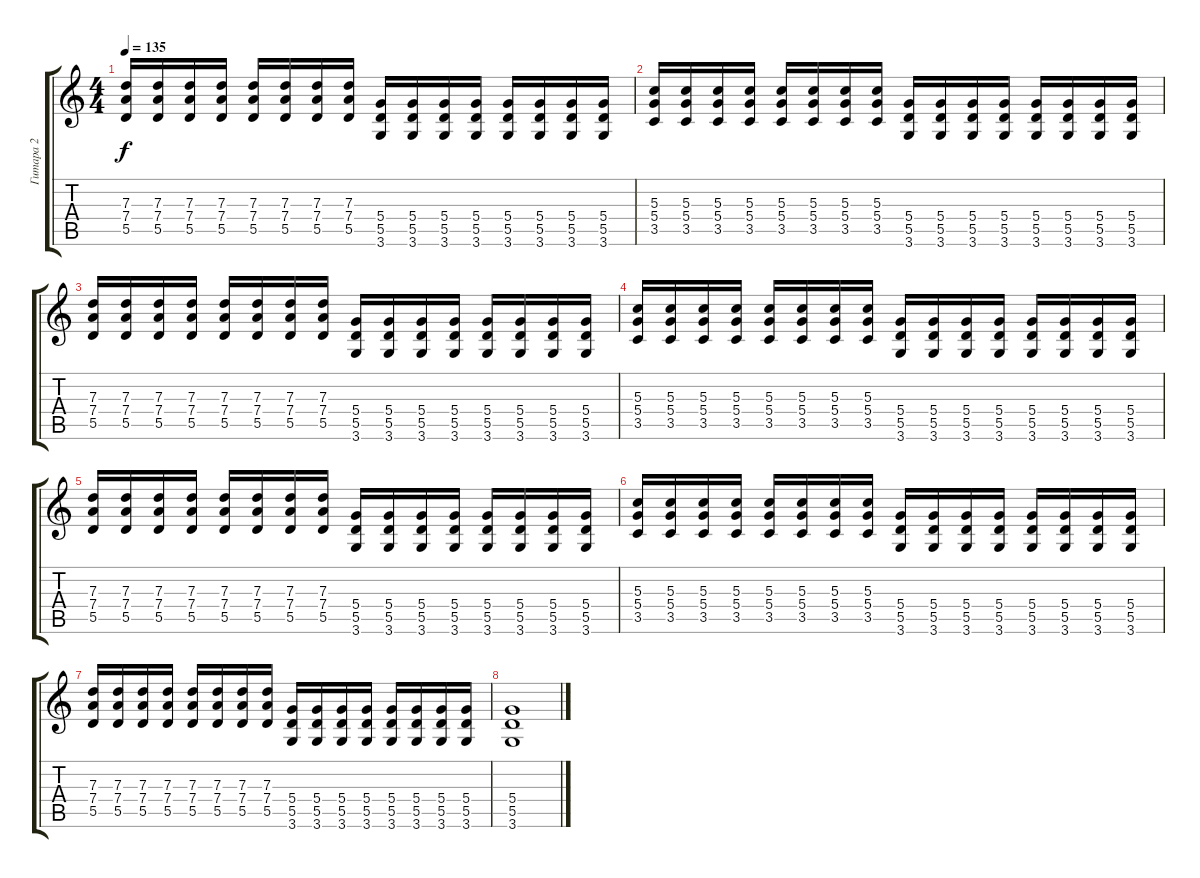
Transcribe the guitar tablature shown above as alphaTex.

\track ("Гитара 2" "Гитара 2") {instrument distortionguitar}
\staff {score tabs}
\tuning (E4 B3 G3 D3 A2 E2) {hide}
\ts (4 4)
\tempo 135
\clef g2
\ks c
(7.3 7.4 5.5).16{dy f} (7.3 7.4 5.5).16 (7.3 7.4 5.5).16 (7.3 7.4 5.5).16 (7.3 7.4 5.5).16 (7.3 7.4 5.5).16 (7.3 7.4 5.5).16 (7.3 7.4 5.5).16 (5.4 5.5 3.6).16 (5.4 5.5 3.6).16 (5.4 5.5 3.6).16 (5.4 5.5 3.6).16 (5.4 5.5 3.6).16 (5.4 5.5 3.6).16 (5.4 5.5 3.6).16 (5.4 5.5 3.6).16 |
(5.3 5.4 3.5).16 (5.3 5.4 3.5).16 (5.3 5.4 3.5).16 (5.3 5.4 3.5).16 (5.3 5.4 3.5).16 (5.3 5.4 3.5).16 (5.3 5.4 3.5).16 (5.3 5.4 3.5).16 (5.4 5.5 3.6).16 (5.4 5.5 3.6).16 (5.4 5.5 3.6).16 (5.4 5.5 3.6).16 (5.4 5.5 3.6).16 (5.4 5.5 3.6).16 (5.4 5.5 3.6).16 (5.4 5.5 3.6).16 |
(7.3 7.4 5.5).16 (7.3 7.4 5.5).16 (7.3 7.4 5.5).16 (7.3 7.4 5.5).16 (7.3 7.4 5.5).16 (7.3 7.4 5.5).16 (7.3 7.4 5.5).16 (7.3 7.4 5.5).16 (5.4 5.5 3.6).16 (5.4 5.5 3.6).16 (5.4 5.5 3.6).16 (5.4 5.5 3.6).16 (5.4 5.5 3.6).16 (5.4 5.5 3.6).16 (5.4 5.5 3.6).16 (5.4 5.5 3.6).16 |
(5.3 5.4 3.5).16 (5.3 5.4 3.5).16 (5.3 5.4 3.5).16 (5.3 5.4 3.5).16 (5.3 5.4 3.5).16 (5.3 5.4 3.5).16 (5.3 5.4 3.5).16 (5.3 5.4 3.5).16 (5.4 5.5 3.6).16 (5.4 5.5 3.6).16 (5.4 5.5 3.6).16 (5.4 5.5 3.6).16 (5.4 5.5 3.6).16 (5.4 5.5 3.6).16 (5.4 5.5 3.6).16 (5.4 5.5 3.6).16 |
(7.3 7.4 5.5).16 (7.3 7.4 5.5).16 (7.3 7.4 5.5).16 (7.3 7.4 5.5).16 (7.3 7.4 5.5).16 (7.3 7.4 5.5).16 (7.3 7.4 5.5).16 (7.3 7.4 5.5).16 (5.4 5.5 3.6).16 (5.4 5.5 3.6).16 (5.4 5.5 3.6).16 (5.4 5.5 3.6).16 (5.4 5.5 3.6).16 (5.4 5.5 3.6).16 (5.4 5.5 3.6).16 (5.4 5.5 3.6).16 |
(5.3 5.4 3.5).16 (5.3 5.4 3.5).16 (5.3 5.4 3.5).16 (5.3 5.4 3.5).16 (5.3 5.4 3.5).16 (5.3 5.4 3.5).16 (5.3 5.4 3.5).16 (5.3 5.4 3.5).16 (5.4 5.5 3.6).16 (5.4 5.5 3.6).16 (5.4 5.5 3.6).16 (5.4 5.5 3.6).16 (5.4 5.5 3.6).16 (5.4 5.5 3.6).16 (5.4 5.5 3.6).16 (5.4 5.5 3.6).16 |
(7.3 7.4 5.5).16 (7.3 7.4 5.5).16 (7.3 7.4 5.5).16 (7.3 7.4 5.5).16 (7.3 7.4 5.5).16 (7.3 7.4 5.5).16 (7.3 7.4 5.5).16 (7.3 7.4 5.5).16 (5.4 5.5 3.6).16 (5.4 5.5 3.6).16 (5.4 5.5 3.6).16 (5.4 5.5 3.6).16 (5.4 5.5 3.6).16 (5.4 5.5 3.6).16 (5.4 5.5 3.6).16 (5.4 5.5 3.6).16 |
(5.4 5.5 3.6).1
